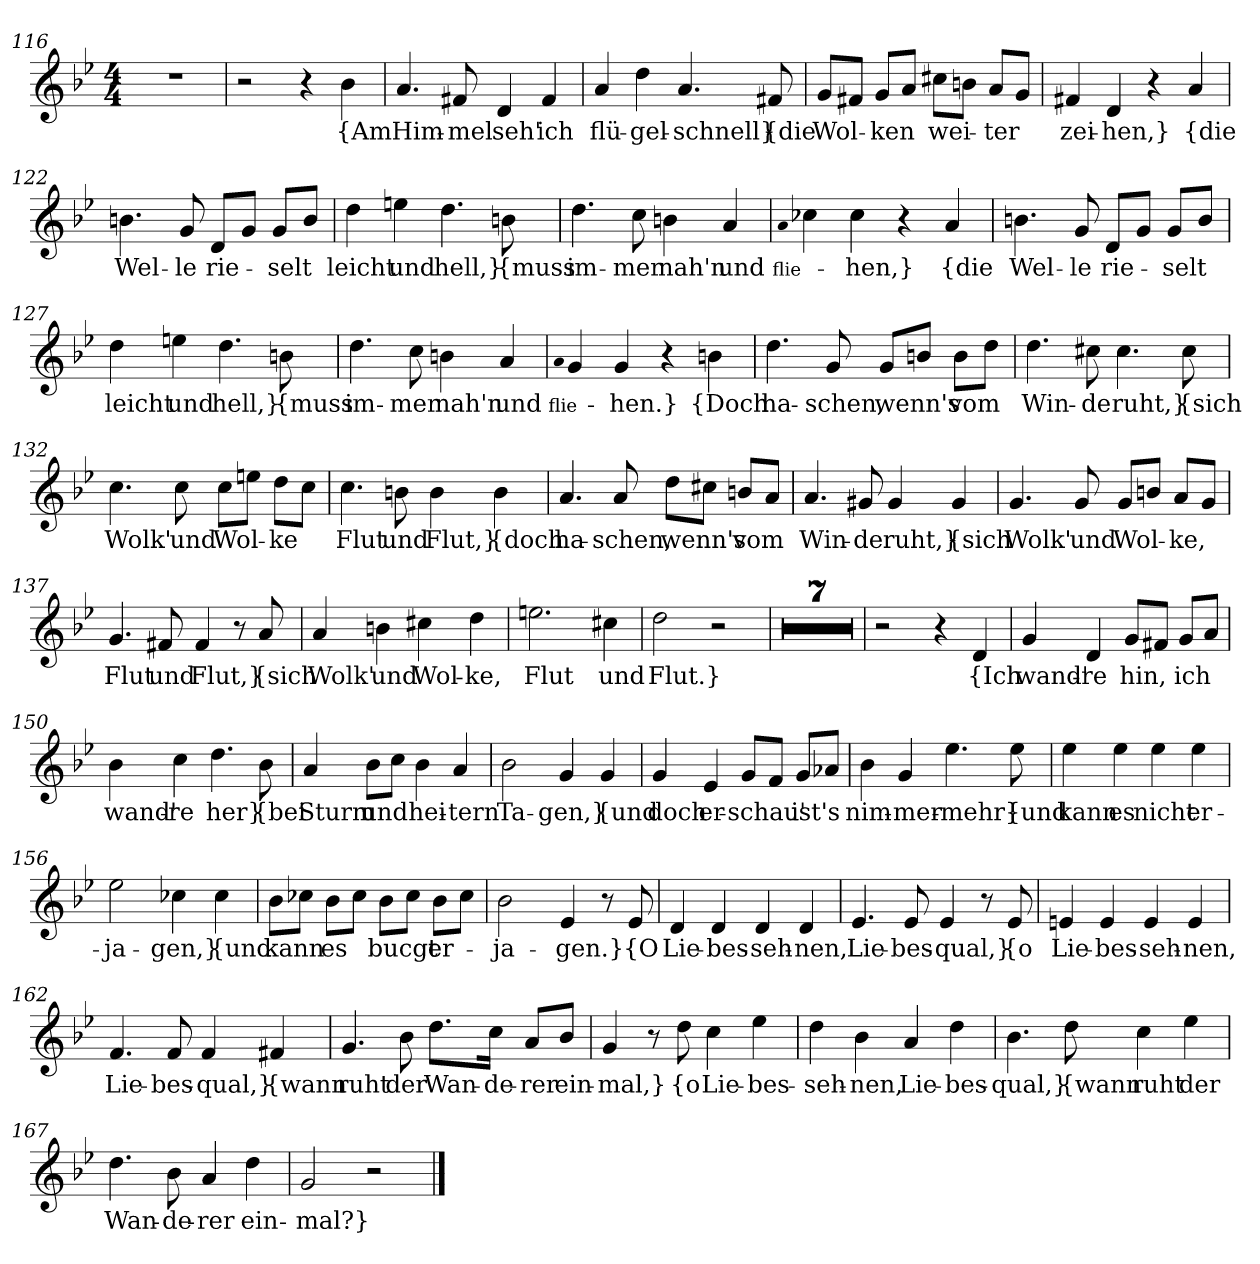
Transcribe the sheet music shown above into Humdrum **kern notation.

**kern	**text
*part1	*part1
*staff1	*staff1
*clefG2	*
*k[b-e-]	*
*M4/4	*
=116	=116
1r	.
=117	=117
2r	.
4r	.
4b-	{Am
=118	=118
4.a	Him-
8f#X	-mel
4d	seh'
4f#	ich
=119	=119
4a	flü-
4dd	-gel-
4.a	-schnell}
8f#X	{die
=120	=120
8g/L	Wol-
8f#X/J	.
8g/L	-ken
8a/J	.
8cc#X\L	wei-
8bn\J	.
8a/L	-ter
8g/J	.
=121	=121
4f#X	zei-
4d	-hen,}
4r	.
4a	{die
=122	=122
4.bn	Wel-
8g	-le
8d/L	rie-
8g/J	.
8g/L	-selt
8b/J	.
=123	=123
4dd	leicht
4een	und
4.dd	hell,}
8bn	{muss
=124	=124
4.dd	im-
8cc	-mer
4bn	nah'n
4a	und
=125	=125
qa	flie-
4cc-X	.
4cc-	-hen,}
4r	.
4a	{die
=126	=126
4.bn	Wel-
8g	-le
8d/L	rie-
8g/J	.
8g/L	-selt
8b/J	.
=127	=127
4dd	leicht
4een	und
4.dd	hell,}
8bn	{muss
=128	=128
4.dd	im-
8cc	-mer
4bn	nah'n
4a	und
=129	=129
qa	flie-
4g	.
4g	-hen.}
4r	.
4bn	{Doch
=130	=130
4.dd	ha-
8g	-schen,
8g/L	wenn's
8bn/J	.
8b\L	vom
8dd\J	.
=131	=131
4.dd	Win-
8cc#X	-de
4.cc#	ruht,}
8cc#	{sich
=132	=132
4.cc	Wolk'
8cc	und
8cc\L	Wol-
8een\J	.
8dd\L	-ke
8cc\J	.
=133	=133
4.cc	Flut
8bn	und
4b	Flut,}
4b	{doch
=134	=134
4.a	ha-
8a	-schen,
8dd\L	wenn's
8cc#X\J	.
8bn/L	vom
8a/J	.
=135	=135
4.a	Win-
8g#X	-de
4g#	ruht,}
4g#	{sich
=136	=136
4.g	Wolk'
8g	und
8g/L	Wol-
8bn/J	.
8a/L	-ke,
8g/J	.
=137	=137
4.g	Flut
8f#X	und
4f#	Flut,}
8r	.
8a	{sich
=138	=138
4a	Wolk'
4bn	und
4cc#X	Wol-
4dd	-ke,
=139	=139
2.een	Flut
4cc#X	und
=140	=140
2dd	Flut.}
2r	.
=141	=141
1r	.
=142	=142
1r	.
=143	=143
1r	.
=144	=144
1r	.
=145	=145
1r	.
=146	=146
1r	.
=147	=147
1r	.
=148	=148
2r	.
4r	.
4d	{Ich
=149	=149
4g	wand'-
4d	-re
8g/L	hin,
8f#X/J	.
8g/L	ich
8a/J	.
=150	=150
4b-	wand'-
4cc	-re
4.dd	her}
8b-	{bei
=151	=151
4a	Sturm
8b-\L	und
8cc\J	.
4b-	hei-
4a	-tern
=152	=152
2b-	Ta-
4g	-gen,}
4g	{und
=153	=153
4g	doch
4e-	er-
8g/L	-schau'
8f/J	.
8g/L	ist's
8a-X/J	.
=154	=154
4b-	nim-
4g	-mer-
4.ee-	-mehr}
8ee-	{und
=155	=155
4ee-	kann
4ee-	es
4ee-	nicht
4ee-	er-
=156	=156
2ee-	-ja-
4cc-X	-gen,}
4cc-	{und
=157	=157
8b-\L	kann
8cc-X\J	.
8b-\L	es
8cc-\J	.
8b-\L	bucgt
8cc-\J	.
8b-\L	er-
8cc-\J	.
=158	=158
2b-	-ja-
4e-	-gen.}
8r	.
8e-	{O
=159	=159
4d	Lie-
4d	-bes-
4d	-seh-
4d	-nen,
=160	=160
4.e-	Lie-
8e-	-bes-
4e-	-qual,}
8r	.
8e-	{o
=161	=161
4en	Lie-
4e	-bes-
4e	-seh-
4e	-nen,
=162	=162
4.f	Lie-
8f	-bes-
4f	qual,}
4f#X	{wann
=163	=163
4.g	ruht
8b-	der
8.dd\L	Wan-
16cc\Jk	-de-
8a/L	-rer
8b-/J	ein-
=164	=164
4g	-mal,}
8r	.
8dd	{o
4cc	Lie-
4ee-	-bes-
=165	=165
4dd	-seh-
4b-	-nen,
4a	Lie-
4dd	-bes-
=166	=166
4.b-	-qual,}
8dd	{wann
4cc	ruht
4ee-	der
=167	=167
4.dd	Wan-
8b-	-de-
4a	-rer
4dd	ein-
=168	=168
2g	-mal?}
2r	.
==	==
*-	*-
